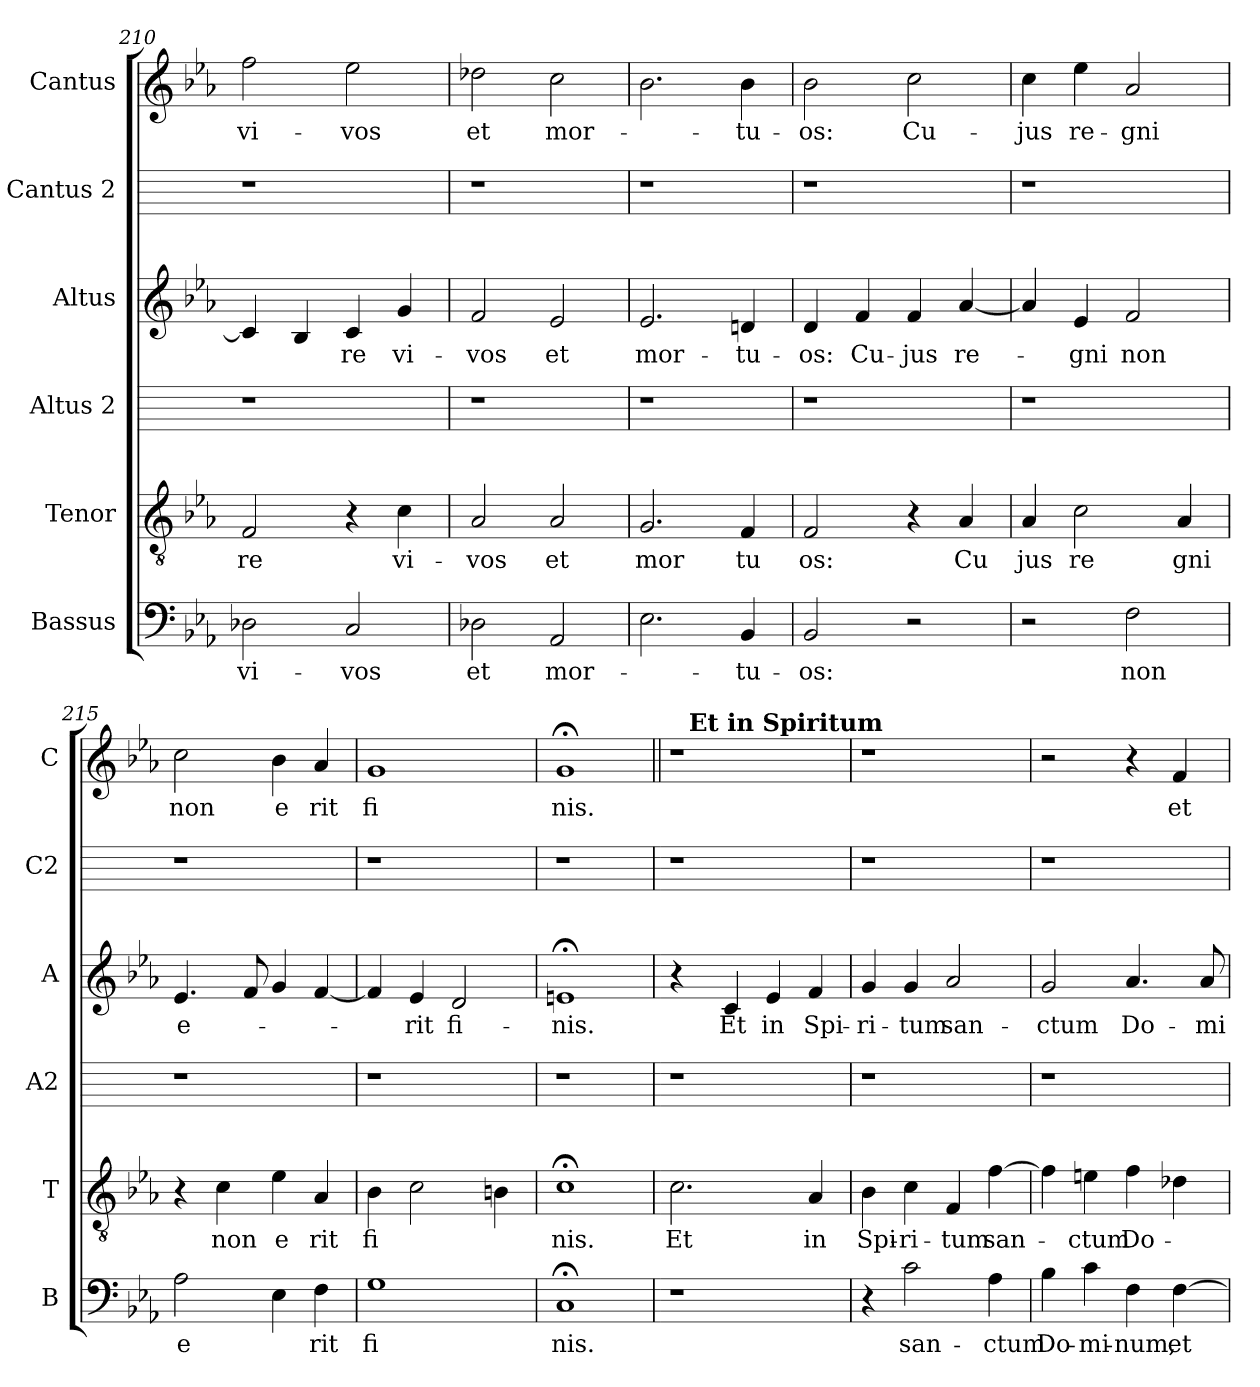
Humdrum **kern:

**kern	**text	**kern	**text	**kern	**kern	**text	**kern	**kern	**text
*part6	*part6	*part5	*part5	*part4	*part3	*part3	*part2	*part1	*part1
*staff6	*staff6	*staff5	*staff5	*staff4	*staff3	*staff3	*staff2	*staff1	*staff1
*I"Bassus	*	*I"Tenor	*	*I"Altus 2	*I"Altus	*	*I"Cantus 2	*I"Cantus	*
*I'B	*	*I'T	*	*I'A2	*I'A	*	*I'C2	*I'C	*
*clefF4	*	*clefGv2	*	*	*clefG2	*	*	*clefG2	*
*k[b-e-a-]	*	*k[b-e-a-]	*	*	*k[b-e-a-]	*	*	*k[b-e-a-]	*
*E-:	*	*E-:	*	*	*E-:	*	*	*E-:	*
=210	=210	=210	=210	=210	=210	=210	=210	=210	=210
!	!LO:LY:b:cj	!	!LO:LY:b:cj	!	!	!	!	!	!LO:LY:b:cj
2D-X\	vi-	2F/	-re	1r	4c/]	.	1r	2ff\	vi-
.	.	.	.	.	4B-/	.	.	.	.
!	!LO:LY:b:cj	!	!	!	!	!LO:LY:b:cj	!	!	!LO:LY:b:cj
2C/	-vos	4r	.	.	4c/	-re	.	2ee-\	-vos
!	!	!	!LO:LY:b:cj	!	!	!LO:LY:b:cj	!	!	!
.	.	4c\	vi-	.	4g/	vi-	.	.	.
!!LO:LB:g=z
=211	=211	=211	=211	=211	=211	=211	=211	=211	=211
!	!LO:LY:b:cj	!	!LO:LY:b:cj	!	!	!LO:LY:b:cj	!	!	!LO:LY:b:cj
2D-X\	et	2A-/	-vos	1r	2f/	-vos	1r	2dd-X\	et
!	!LO:LY:b	!	!LO:LY:b:cj	!	!	!LO:LY:b:cj	!	!	!LO:LY:b
2AA-/	mor-	2A-/	et	.	2e-/	et	.	2cc\	mor-
=212	=212	=212	=212	=212	=212	=212	=212	=212	=212
!	!	!	!LO:LY:b:cj	!	!	!LO:LY:b:cj	!	!	!
2.E-\	.	2.G/	mor	1r	2.e-/	mor-	1r	2.b-\	.
!	!LO:LY:b:cj	!	!LO:LY:b:cj	!	!	!LO:LY:b:cj	!	!	!LO:LY:b:cj
4BB-/	-tu-	4F/	tu	.	4dn/	-tu-	.	4b-\	-tu-
=213	=213	=213	=213	=213	=213	=213	=213	=213	=213
!	!LO:LY:b:cj	!	!LO:LY:b:cj	!	!	!LO:LY:b:cj	!	!	!LO:LY:b:cj
2BB-/	-os:	2F/	os:	1r	4d/	-os:	1r	2b-\	-os:
!	!	!	!	!	!	!LO:LY:b:cj	!	!	!
.	.	.	.	.	4f/	Cu-	.	.	.
!	!	!	!	!	!	!LO:LY:b:cj	!	!	!LO:LY:b:cj
2r	.	4r	.	.	4f/	-jus	.	2cc\	Cu-
!	!	!	!LO:LY:b:cj	!	!	!LO:LY:b:cj	!	!	!
.	.	4A-/	Cu	.	[<4a-/	re-	.	.	.
=214	=214	=214	=214	=214	=214	=214	=214	=214	=214
!	!	!	!LO:LY:b:cj	!	!	!	!	!	!LO:LY:b:cj
2r	.	4A-/	jus	1r	4a-/]	.	1r	4cc\	-jus
!	!	!	!LO:LY:b:cj	!	!	!LO:LY:b:cj	!	!	!LO:LY:b:cj
.	.	2c\	re	.	4e-/	-gni	.	4ee-\	re-
!	!LO:LY:b:cj	!	!	!	!	!LO:LY:b:cj	!	!	!LO:LY:b:cj
2F\	non	.	.	.	2f/	non	.	2a-/	-gni
!	!	!	!LO:LY:b:cj	!	!	!	!	!	!
.	.	4A-/	gni	.	.	.	.	.	.
!!LO:LB:g=z
=215	=215	=215	=215	=215	=215	=215	=215	=215	=215
!	!LO:LY:b:cj	!	!	!	!	!LO:LY:b:cj	!	!	!LO:LY:b:cj
2A-\	e	4r	.	1r	4.e-/	e-	1r	2cc\	non
!	!	!	!LO:LY:b:cj	!	!	!	!	!	!
.	.	4c\	non	.	.	.	.	.	.
.	.	.	.	.	8f/	.	.	.	.
!	!	!	!LO:LY:b:cj	!	!	!	!	!	!LO:LY:b:cj
4E-\	.	4e-\	e	.	4g/	.	.	4b-\	e
!	!LO:LY:b:cj	!	!LO:LY:b:cj	!	!	!	!	!	!LO:LY:b:cj
4F\	rit	4A-/	rit	.	[<4f/	.	.	4a-/	rit
=216	=216	=216	=216	=216	=216	=216	=216	=216	=216
!	!LO:LY:b:cj	!	!LO:LY:b:cj	!	!	!	!	!	!LO:LY:b:cj
1G	fi	4B-\	fi	1r	4f/]	.	1r	1g	fi
!	!	!	!	!	!	!LO:LY:b:cj	!	!	!
.	.	2c\	.	.	4e-/	-rit	.	.	.
!	!	!	!	!	!	!LO:LY:b:cj	!	!	!
.	.	.	.	.	2d/	fi-	.	.	.
.	.	4Bn\	.	.	.	.	.	.	.
=217	=217	=217	=217	=217	=217	=217	=217	=217	=217
!	!LO:LY:b:cj	!	!LO:LY:b:cj	!	!	!LO:LY:b:cj	!	!	!LO:LY:b:cj
1C;<	nis.	1c;<	nis.	1r	1en;<	-nis.	1r	1g;<	nis.
=218	=218||	=218	=218||	=218	=218	=218||	=218	=218||	=218||
!	!	!	!LO:LY:b:cj	!	!	!	!	!	!
*	*	*	*	*	*	*	*	*^	*
1r	.	2.c\	Et	1r	4r	.	1r	1r	16ryy	.
!	!	!	!	!	!	!	!	!	!LO:TX:a:B:t=Et in Spiritum	!
.	.	.	.	.	.	.	.	.	2...ryy	.
!	!	!	!	!	!	!LO:LY:b:cj	!	!	!	!
.	.	.	.	.	4c/	Et	.	.	.	.
!	!	!	!	!	!	!LO:LY:b:cj	!	!	!	!
.	.	.	.	.	4e-/	in	.	.	.	.
!	!	!	!LO:LY:b:cj	!	!	!LO:LY:b:cj	!	!	!	!
.	.	4A-/	in	.	4f/	Spi-	.	.	.	.
!!LO:PB:g=z
=219	=219	=219	=219	=219	=219	=219	=219	=219	=219	=219
!	!	!	!LO:LY:b:cj	!	!	!LO:LY:b:cj	!	!	!	!
*	*	*	*	*	*	*	*	*v	*v	*
4r	.	4B-\	Spi-	1r	4g/	-ri-	1r	1r	.
!	!LO:LY:b:cj	!	!LO:LY:b:cj	!	!	!LO:LY:b:cj	!	!	!
2c\	san-	4c\	-ri-	.	4g/	-tum	.	.	.
!	!	!	!LO:LY:b:cj	!	!	!LO:LY:b:cj	!	!	!
.	.	4F/	-tum	.	2a-/	san-	.	.	.
!	!LO:LY:b:cj	!	!LO:LY:b	!	!	!	!	!	!
4A-\	-ctum	[>4f\	san-	.	.	.	.	.	.
=220	=220	=220	=220	=220	=220	=220	=220	=220	=220
!	!LO:LY:b:cj	!	!	!	!	!LO:LY:b:cj	!	!	!
4B-\	Do-	4f\]	.	1r	2g/	-ctum	1r	2r	.
!	!LO:LY:b:cj	!	!LO:LY:b:cj	!	!	!	!	!	!
4c\	-mi-	4en\	-ctum	.	.	.	.	.	.
!	!LO:LY:b:cj	!	!LO:LY:b	!	!	!LO:LY:b:cj	!	!	!
4F\	-num,	4f\	Do-	.	4.a-/	Do-	.	4r	.
!	!LO:LY:b:cj	!	!	!	!	!	!	!	!LO:LY:b:cj
[>4F\	et	4d-X\	.	.	.	.	.	4f/	et
!	!	!	!	!	!	!LO:LY:b:cj	!	!	!
.	.	.	.	.	8a-/	-mi-	.	.	.
=	=	=	=	=	=	=	=	=	=
*-	*-	*-	*-	*-	*-	*-	*-	*-	*-
